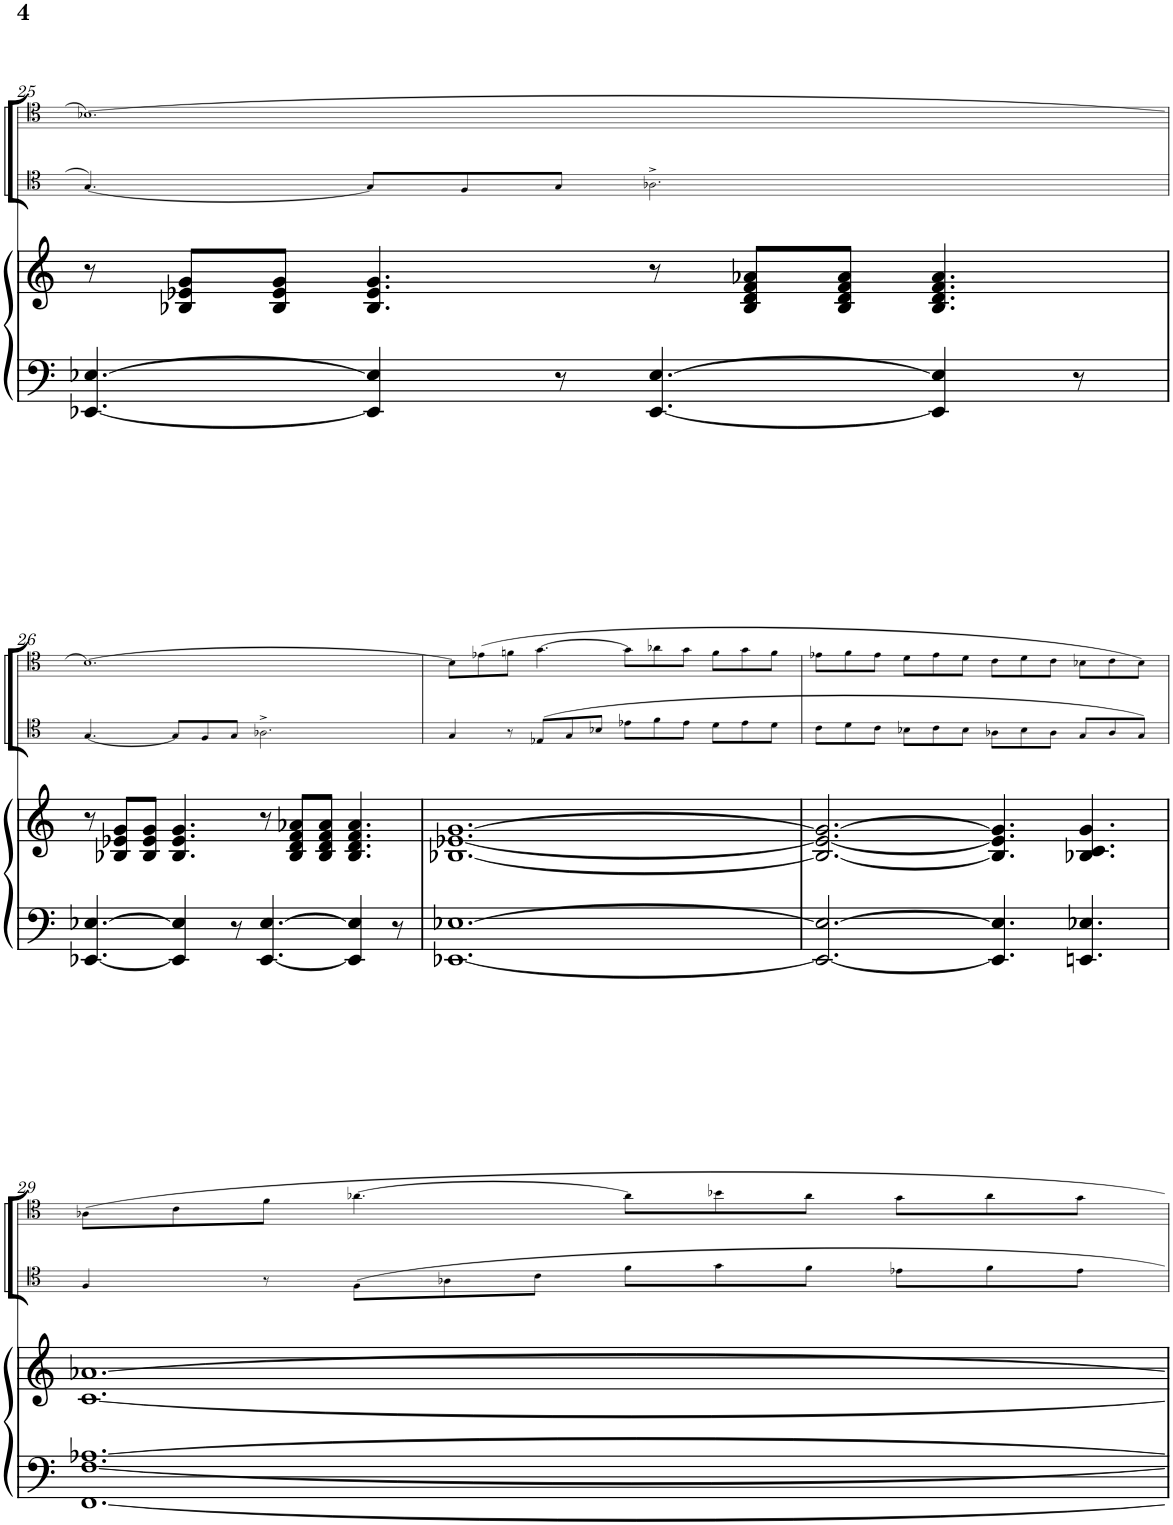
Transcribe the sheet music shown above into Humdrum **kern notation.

**kern	**kern	**kern	**kern
*part3	*part3	*part2	*part1
*staff4	*staff3	*staff2	*staff1
*I"Piano	*	*I"Trombone 2	*I"Trombone 1
*I'Pno	*	*I'Trb	*I'Trb
!!LO:PB:g=z
*clefF4	*clefG2	*clefC4	*clefC4
*k[]	*k[]	*k[]	*k[]
*M12/8	*M12/8	*M12/8	*M12/8
=25	=25	=25	=25
[4.EE-X/ [4.E-X/	8r	[4.G/	[1.B-X
.	8B-X/ 8e-X/ 8g/L	.	.
.	8B-/ 8e-/ 8g/J	.	.
4EE-/] 4E-/]	4.B-/ 4.e-/ 4.g/	8G/L]	.
.	.	8F/	.
8r	.	8G/J	.
[4.EE-/ [4.E-/	8r	2.A-X^\	.
.	8B-/ 8d/ 8f/ 8a-X/L	.	.
.	8B-/ 8d/ 8f/ 8a-/J	.	.
4EE-/] 4E-/]	4.B-/ 4.d/ 4.f/ 4.a-/	.	.
8r	.	.	.
!!LO:LB:g=z
=26	=26	=26	=26
[4.EE-X/ [4.E-X/	8r	[4.G/	1.B-_
.	8B-X/ 8e-X/ 8g/L	.	.
.	8B-/ 8e-/ 8g/J	.	.
4EE-/] 4E-/]	4.B-/ 4.e-/ 4.g/	8G/L]	.
.	.	8F/	.
8r	.	8G/J	.
[4.EE-/ [4.E-/	8r	2.A-X^\	.
.	8B-/ 8d/ 8f/ 8a-X/L	.	.
.	8B-/ 8d/ 8f/ 8a-/J	.	.
4EE-/] 4E-/]	4.B-/ 4.d/ 4.f/ 4.a-/	.	.
8r	.	.	.
=27	=27	=27	=27
[1.EE-X [1.E-X	[1.B-X [1.e-X [1.g	4G/	8B-\L]
.	.	.	(8e-X\
.	.	8r	8fn\J
.	.	(8E-X/L	[4.g\
.	.	8G/	.
.	.	8B-X/J	.
.	.	8e-X\L	8g\L]
.	.	8f\	8a-X\
.	.	8e-\J	8g\J
.	.	8d\L	8f\L
.	.	8e-\	8g\
.	.	8d\J	8f\J
=28	=28	=28	=28
2.EE-/_ 2.E-/_	2.B-/_ 2.e-/_ 2.g/_	8c\L	8e-X\L
.	.	8d\	8f\
.	.	8c\J	8e-\J
.	.	8B-X\L	8d\L
.	.	8c\	8e-\
.	.	8B-\J	8d\J
4.EE-/] 4.E-/]	4.B-/] 4.e-/] 4.g/]	8A-X\L	8c\L
.	.	8B-\	8d\
.	.	8A-\J	8c\J
4.EEn/ 4.E-X/	4.B-X/ 4.c/ 4.g/	8G/L	8B-X\L
.	.	8A-/	8c\
.	.	8G/J)	8B-\J)
!!LO:LB:g=z
=29	=29	=29	=29
[1.FF [1.F [1.A-X	[1.c [1.a-X	4F/	8A-X\L
.	.	.	8c\
.	.	8r	8f\J
.	.	8F\L	[4.a-X\
.	.	8A-X\	.
.	.	8c\J	.
.	.	8f\L	8a-\L]
.	.	8g\	8b-X\
.	.	8f\J	8a-\J
.	.	8e-X\L	8g\L
.	.	8f\	8a-\
.	.	8e-\J	8g\J
=	=	=	=
*-	*-	*-	*-
